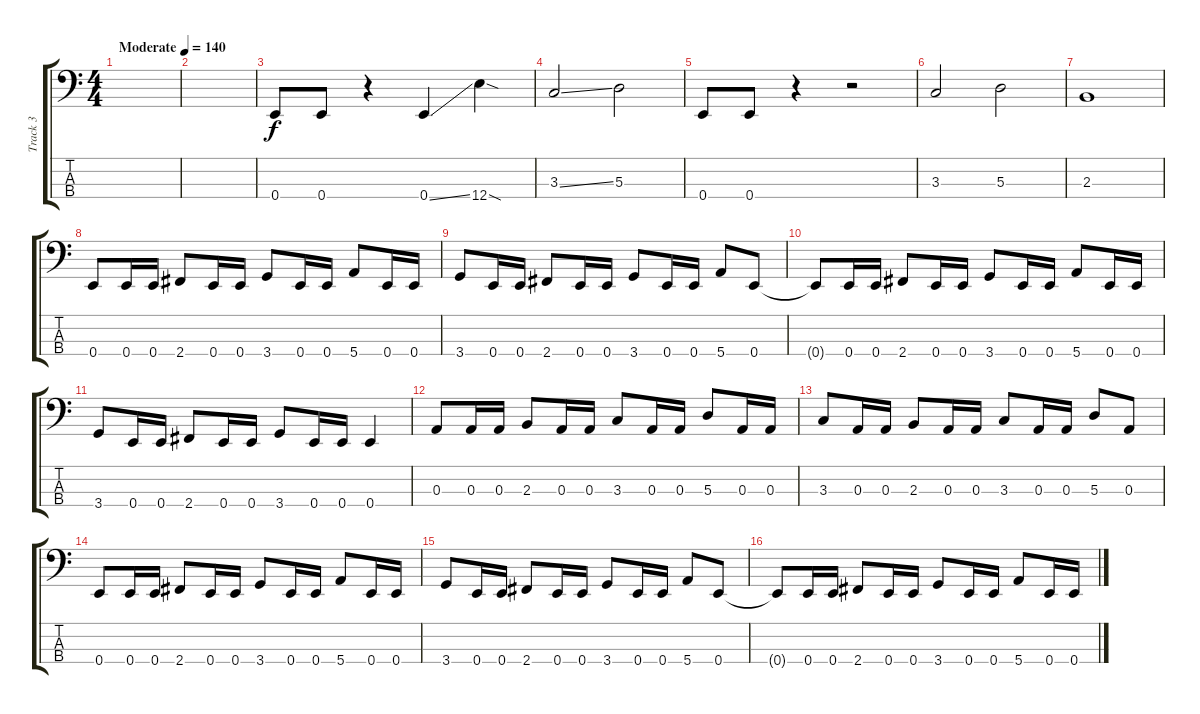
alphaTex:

\track ("Track 3" "Track 3") {instrument electricbassfinger}
\staff {score tabs}
\tuning (G2 D2 A1 E1) {hide}
\ts (4 4)
\tempo (140 "Moderate")
\clef f4
\ks c
|
|
0.4.8 0.4.8 r.4 0.4{ss}.4 12.4{sod}.4 |
3.3{ss}.2 5.3.2 |
0.4.8 0.4.8 r.4 r.2 |
3.3.2 5.3.2 |
2.3.1 |
0.4.8 0.4.16 0.4.16 2.4.8 0.4.16 0.4.16 3.4.8 0.4.16 0.4.16 5.4.8 0.4.16 0.4.16 |
3.4.8 0.4.16 0.4.16 2.4.8 0.4.16 0.4.16 3.4.8 0.4.16 0.4.16 5.4.8 0.4.8 |
0.4{t}.8 0.4.16 0.4.16 2.4.8 0.4.16 0.4.16 3.4.8 0.4.16 0.4.16 5.4.8 0.4.16 0.4.16 |
3.4.8 0.4.16 0.4.16 2.4.8 0.4.16 0.4.16 3.4.8 0.4.16 0.4.16 0.4.4 |
0.3.8 0.3.16 0.3.16 2.3.8 0.3.16 0.3.16 3.3.8 0.3.16 0.3.16 5.3.8 0.3.16 0.3.16 |
3.3.8 0.3.16 0.3.16 2.3.8 0.3.16 0.3.16 3.3.8 0.3.16 0.3.16 5.3.8 0.3.8 |
0.4.8 0.4.16 0.4.16 2.4.8 0.4.16 0.4.16 3.4.8 0.4.16 0.4.16 5.4.8 0.4.16 0.4.16 |
3.4.8 0.4.16 0.4.16 2.4.8 0.4.16 0.4.16 3.4.8 0.4.16 0.4.16 5.4.8 0.4.8 |
0.4{t}.8 0.4.16 0.4.16 2.4.8 0.4.16 0.4.16 3.4.8 0.4.16 0.4.16 5.4.8 0.4.16 0.4.16
